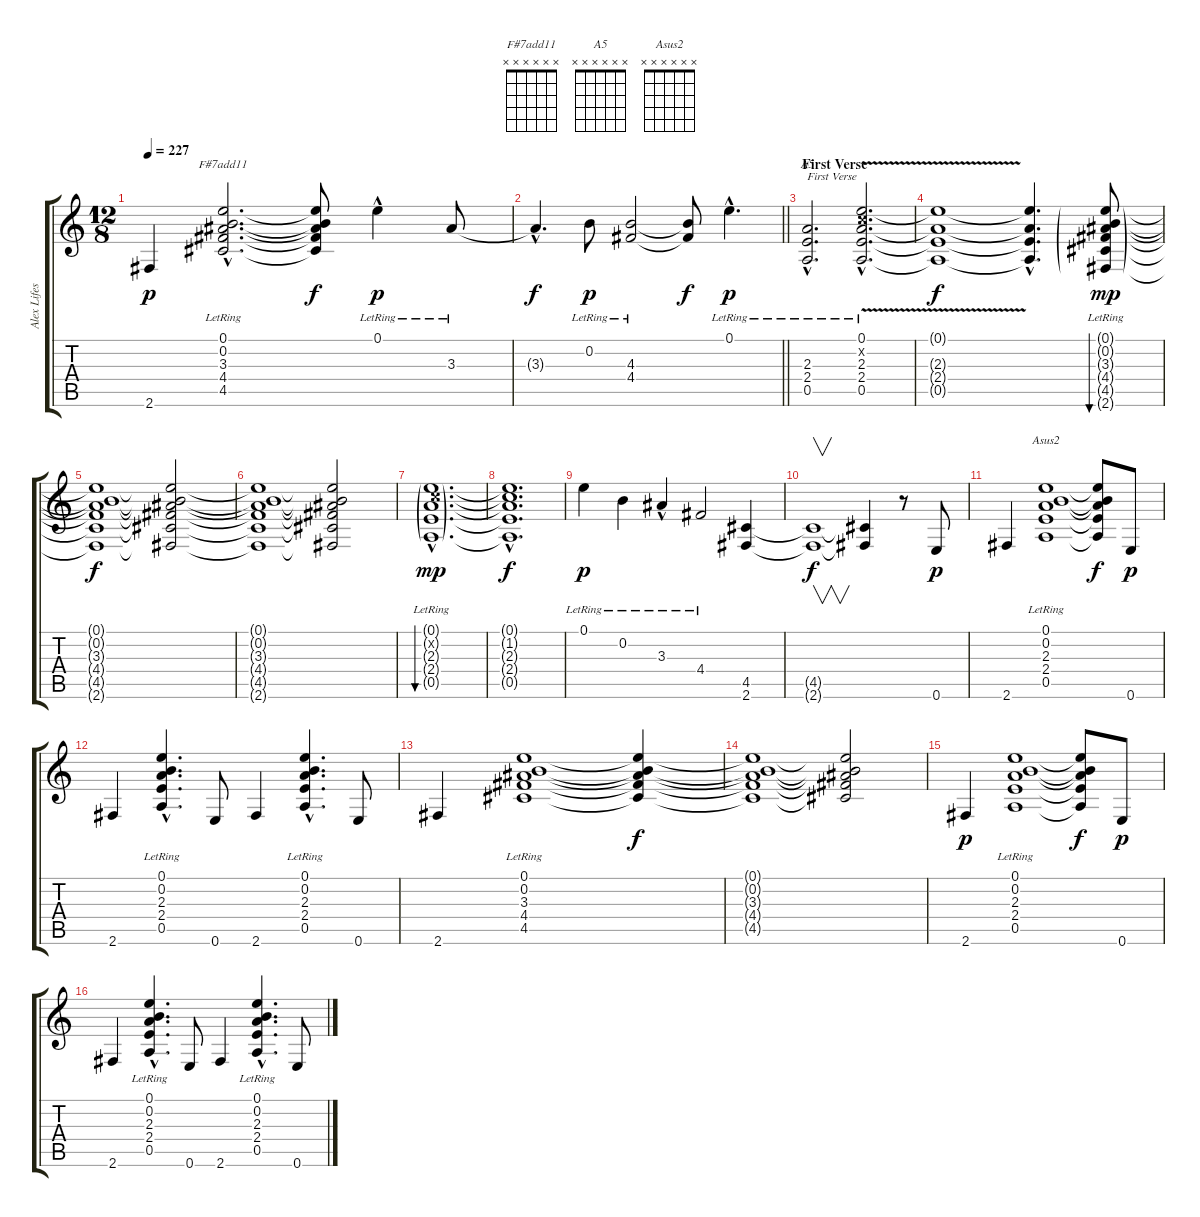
\track ("Alex Lifeson 2" "Alex Lifes") {instrument overdrivenguitar}
\staff {score tabs}
\tuning (E4 B3 G3 D3 A2 E2) {hide}
\chord ("F#7add11" x x x x x x) {firstfret 0}
\chord ("A5" x x x x x x) {firstfret 0}
\chord ("Asus2" x x x x x x) {firstfret 0}
\ts (12 8)
\tempo 227
\clef g2
\ks c
2.6.4{dy p} (0.1{hac lr} 0.2{hac lr} 3.3{hac lr} 4.4{hac lr} 4.5{hac}).2{d ch "F#7add11"} (0.1{t} 0.2{t} 3.3{t} 4.4{t} 4.5{t}).8{dy f} 0.1{hac lr}.4{dy p} 3.3{lr}.8 |
\barLineRight lightlight
3.3{hac t}.4{d dy f} 0.2{lr}.8{dy p} (4.3{lr} 4.4{lr}).2 (4.3{t} 4.4{t}).8{dy f} 0.1{hac lr}.4{d dy p} |
\section ("" "First Verse")
(2.3{hac lr} 2.4{hac lr} 0.5{hac}).2{d ch "A5" txt "First Verse"} (0.1{v hac lr} 1.2{hac x} 2.3{hac lr} 2.4{hac lr} 0.5{hac}).2{d} |
(0.1{t} 2.3{t} 2.4{t} 0.5{t}).1{dy f} (0.1{hac t} 2.3{hac t} 2.4{hac t} 0.5{hac t}).4{d} (0.1{g lr} 0.2{g lr} 3.3{g lr} 4.4{g lr} 4.5{g} 2.6{g}).8{bu 480 dy mp} |
(0.1{t} 0.2{t} 3.3{t} 4.4{t} 4.5{t} 2.6{t}).1{dy f} (0.1{t} 0.2{t} 3.3{t} 4.4{t} 4.5{t} 2.6{t}).2 |
(0.1{t} 0.2{t} 3.3{t} 4.4{t} 4.5{t} 2.6{t}).1 (0.1{t} 0.2{t} 3.3{t} 4.4{t} 4.5{t} 2.6{t}).2 |
(0.1{g hac lr} 1.2{g hac x} 2.3{g hac lr} 2.4{g hac lr} 0.5{g hac}).1{d bu 480 dy mp} |
(0.1{hac t} 1.2{hac t} 2.3{hac t} 2.4{hac t} 0.5{hac t}).1{d dy f} |
0.1{lr}.4{dy p} 0.2{lr}.4 3.3{hac lr}.4 4.4{lr}.2 (4.5 2.6).4 |
(4.5{t} 2.6{t}).1{v dy f} (4.5{t} 2.6{t}).4 r.8 0.6.8{dy p} |
2.6.4 (0.1{lr} 0.2{lr} 2.3{lr} 2.4{lr} 0.5).1{ch "Asus2"} (0.1{t} 0.2{t} 2.3{t} 2.4{t} 0.5{t}).8{dy f} 0.6.8{dy p} |
2.6.4 (0.1{hac lr} 0.2{hac lr} 2.3{hac lr} 2.4{hac lr} 0.5{hac}).4{d} 0.6.8 2.6.4 (0.1{hac lr} 0.2{hac lr} 2.3{hac lr} 2.4{hac lr} 0.5{hac}).4{d} 0.6.8 |
2.6.4 (0.1{lr} 0.2{lr} 3.3{lr} 4.4{lr} 4.5).1 (0.1{t} 0.2{t} 3.3{t} 4.4{t} 4.5{t}).4{dy f} |
(0.1{t} 0.2{t} 3.3{t} 4.4{t} 4.5{t}).1 (0.1{t} 0.2{t} 3.3{t} 4.4{t} 4.5{t}).2 |
2.6.4{dy p} (0.1{lr} 0.2{lr} 2.3{lr} 2.4{lr} 0.5).1 (0.1{t} 0.2{t} 2.3{t} 2.4{t} 0.5{t}).8{dy f} 0.6.8{dy p} |
2.6.4 (0.1{hac lr} 0.2{hac lr} 2.3{hac lr} 2.4{hac lr} 0.5{hac}).4{d} 0.6.8 2.6.4 (0.1{hac lr} 0.2{hac lr} 2.3{hac lr} 2.4{hac lr} 0.5{hac}).4{d} 0.6.8
